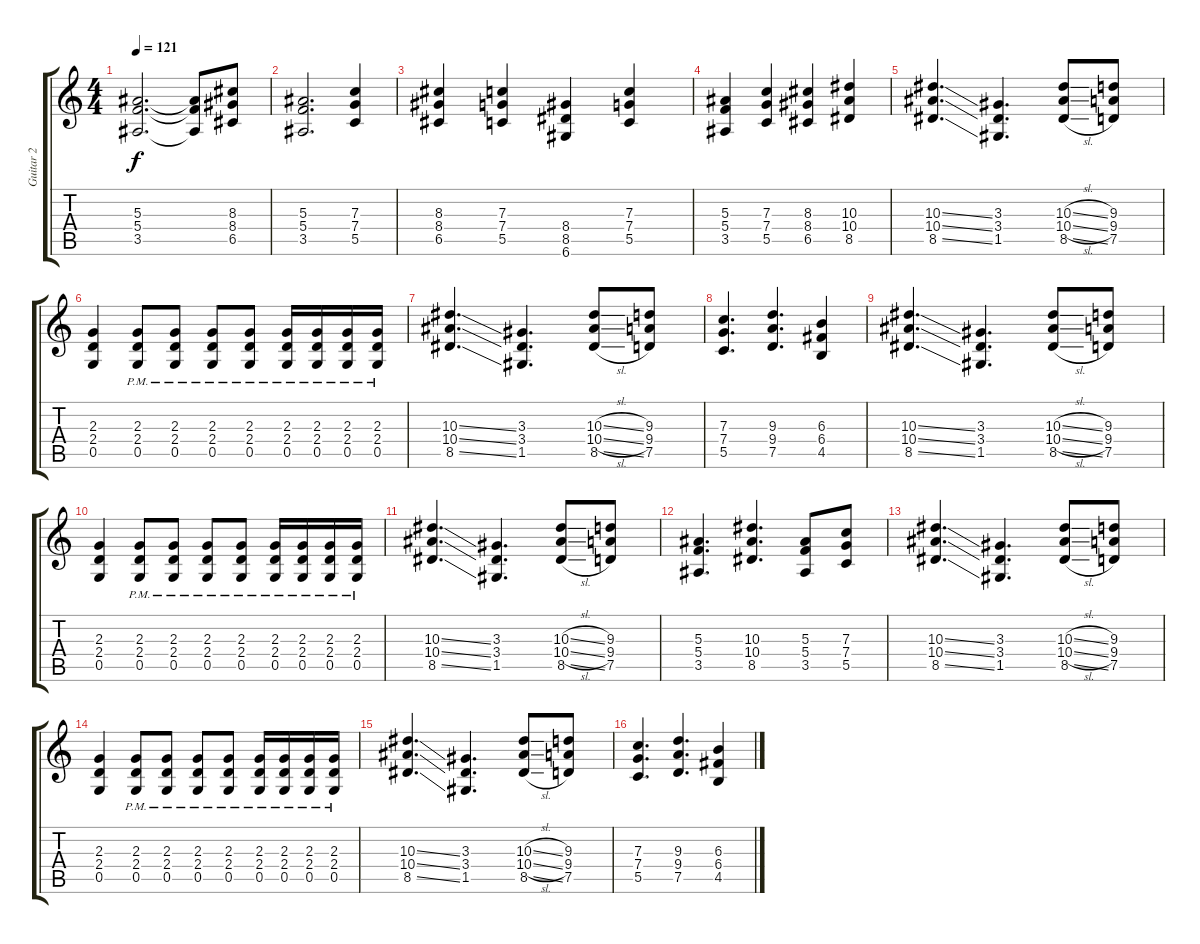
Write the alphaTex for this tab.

\track ("Guitar 2" "Guitar 2") {instrument distortionguitar}
\staff {score tabs}
\tuning (D4 A3 F3 C3 G2 D2) {hide}
\ts (4 4)
\tempo 121
\clef g2
\ks c
(5.3 5.4 3.5).2{d dy f} (5.3{t} 5.4{t} 3.5{t}).8 (8.3 8.4 6.5).8 |
(5.3 5.4 3.5).2{d} (7.3 7.4 5.5).4 |
(8.3 8.4 6.5).4 (7.3 7.4 5.5).4 (8.4 8.5 6.6).4 (7.3 7.4 5.5).4 |
(5.3 5.4 3.5).4 (7.3 7.4 5.5).4 (8.3 8.4 6.5).4 (10.3 10.4 8.5).4 |
(10.3{ss} 10.4{ss} 8.5{ss}).4{d} (3.3 3.4 1.5).4{d} (10.3{sl} 10.4{sl} 8.5{sl}).8 (9.3 9.4 7.5).8 |
(2.3 2.4 0.5).4 (2.3{pm} 2.4{pm} 0.5{pm}).8 (2.3{pm} 2.4{pm} 0.5{pm}).8 (2.3{pm} 2.4{pm} 0.5{pm}).8 (2.3{pm} 2.4{pm} 0.5{pm}).8 (2.3{pm} 2.4{pm} 0.5{pm}).16 (2.3{pm} 2.4{pm} 0.5{pm}).16 (2.3{pm} 2.4{pm} 0.5{pm}).16 (2.3{pm} 2.4{pm} 0.5{pm}).16 |
(10.3{ss} 10.4{ss} 8.5{ss}).4{d} (3.3 3.4 1.5).4{d} (10.3{sl} 10.4{sl} 8.5{sl}).8 (9.3 9.4 7.5).8 |
(7.3 7.4 5.5).4{d} (9.3 9.4 7.5).4{d} (6.3 6.4 4.5).4 |
(10.3{ss} 10.4{ss} 8.5{ss}).4{d} (3.3 3.4 1.5).4{d} (10.3{sl} 10.4{sl} 8.5{sl}).8 (9.3 9.4 7.5).8 |
(2.3 2.4 0.5).4 (2.3{pm} 2.4{pm} 0.5{pm}).8 (2.3{pm} 2.4{pm} 0.5{pm}).8 (2.3{pm} 2.4{pm} 0.5{pm}).8 (2.3{pm} 2.4{pm} 0.5{pm}).8 (2.3{pm} 2.4{pm} 0.5{pm}).16 (2.3{pm} 2.4{pm} 0.5{pm}).16 (2.3{pm} 2.4{pm} 0.5{pm}).16 (2.3{pm} 2.4{pm} 0.5{pm}).16 |
(10.3{ss} 10.4{ss} 8.5{ss}).4{d} (3.3 3.4 1.5).4{d} (10.3{sl} 10.4{sl} 8.5{sl}).8 (9.3 9.4 7.5).8 |
(5.3 5.4 3.5).4{d} (10.3 10.4 8.5).4{d} (5.3 5.4 3.5).8 (7.3 7.4 5.5).8 |
(10.3{ss} 10.4{ss} 8.5{ss}).4{d} (3.3 3.4 1.5).4{d} (10.3{sl} 10.4{sl} 8.5{sl}).8 (9.3 9.4 7.5).8 |
(2.3 2.4 0.5).4 (2.3{pm} 2.4{pm} 0.5{pm}).8 (2.3{pm} 2.4{pm} 0.5{pm}).8 (2.3{pm} 2.4{pm} 0.5{pm}).8 (2.3{pm} 2.4{pm} 0.5{pm}).8 (2.3{pm} 2.4{pm} 0.5{pm}).16 (2.3{pm} 2.4{pm} 0.5{pm}).16 (2.3{pm} 2.4{pm} 0.5{pm}).16 (2.3{pm} 2.4{pm} 0.5{pm}).16 |
(10.3{ss} 10.4{ss} 8.5{ss}).4{d} (3.3 3.4 1.5).4{d} (10.3{sl} 10.4{sl} 8.5{sl}).8 (9.3 9.4 7.5).8 |
(7.3 7.4 5.5).4{d} (9.3 9.4 7.5).4{d} (6.3 6.4 4.5).4
